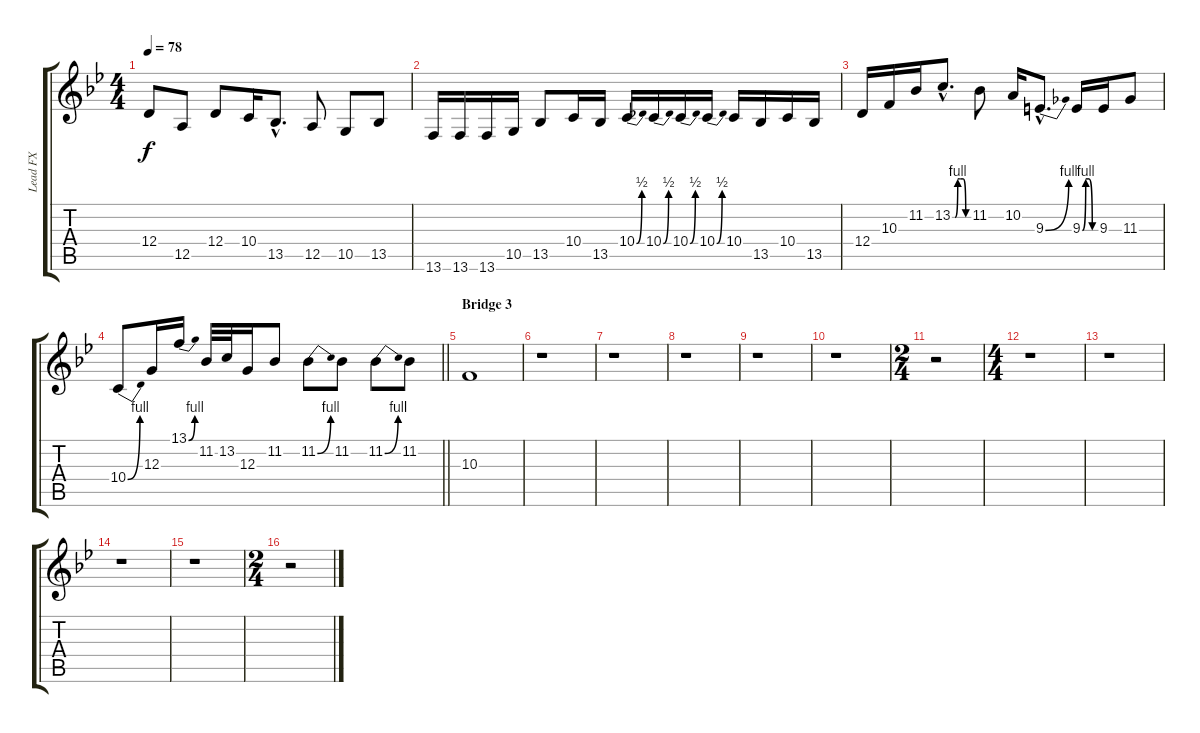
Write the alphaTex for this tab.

\track ("Lead FX" "Lead FX") {instrument lead2sawtooth}
\staff {score tabs}
\tuning (E4 B3 G3 D3 A2 E2) {hide}
\ts (4 4)
\tempo 78
\clef g2
\ks bb
12.4{t}.8{dy f} 12.5.8 12.4.8 10.4.16 13.5{hac}.8{d} 12.5.8 10.5.8 13.5.8 |
13.6.16 13.6.16 13.6.16 10.5.16 13.5.8 10.4.16 13.5.16 10.4{be (bend 0 0 60 2)}.16 10.4{be (bend 0 0 60 2)}.16 10.4{be (bend 0 0 60 2)}.16 10.4{be (bend 0 0 60 2)}.16 10.4.16 13.5.16 10.4.16 13.5.16 |
12.4.16 10.3.16 11.2.16 13.2{be (custom 0 0 10 0 20 4 25 4 30 4 40 4 50 0 60 0) hac}.8{d} 11.2.8 10.2.16 9.3{be (bend 0 0 60 4) hac}.8{d} 9.3{be (custom 0 0 15 4 30 4 45 0 60 0)}.16 9.3.16 11.3.8 |
\barLineRight lightlight
10.4{be (bend 0 0 60 4)}.8 12.3.16 13.1{be (bend 0 0 60 4)}.16 11.2.32 13.2.32 12.3.16 11.2.8 11.2{be (bend 0 0 60 4)}.8 11.2.8 11.2{be (bend 0 0 60 4)}.8 11.2.8 |
\section ("" "Bridge 3")
10.3.1{volume 0} |
r.1{volume 10} |
r.1 |
r.1 |
r.1 |
r.1 |
\ts (2 4)
r.2 |
\ts (4 4)
r.1 |
r.1 |
r.1 |
r.1 |
\ts (2 4)
r.2
